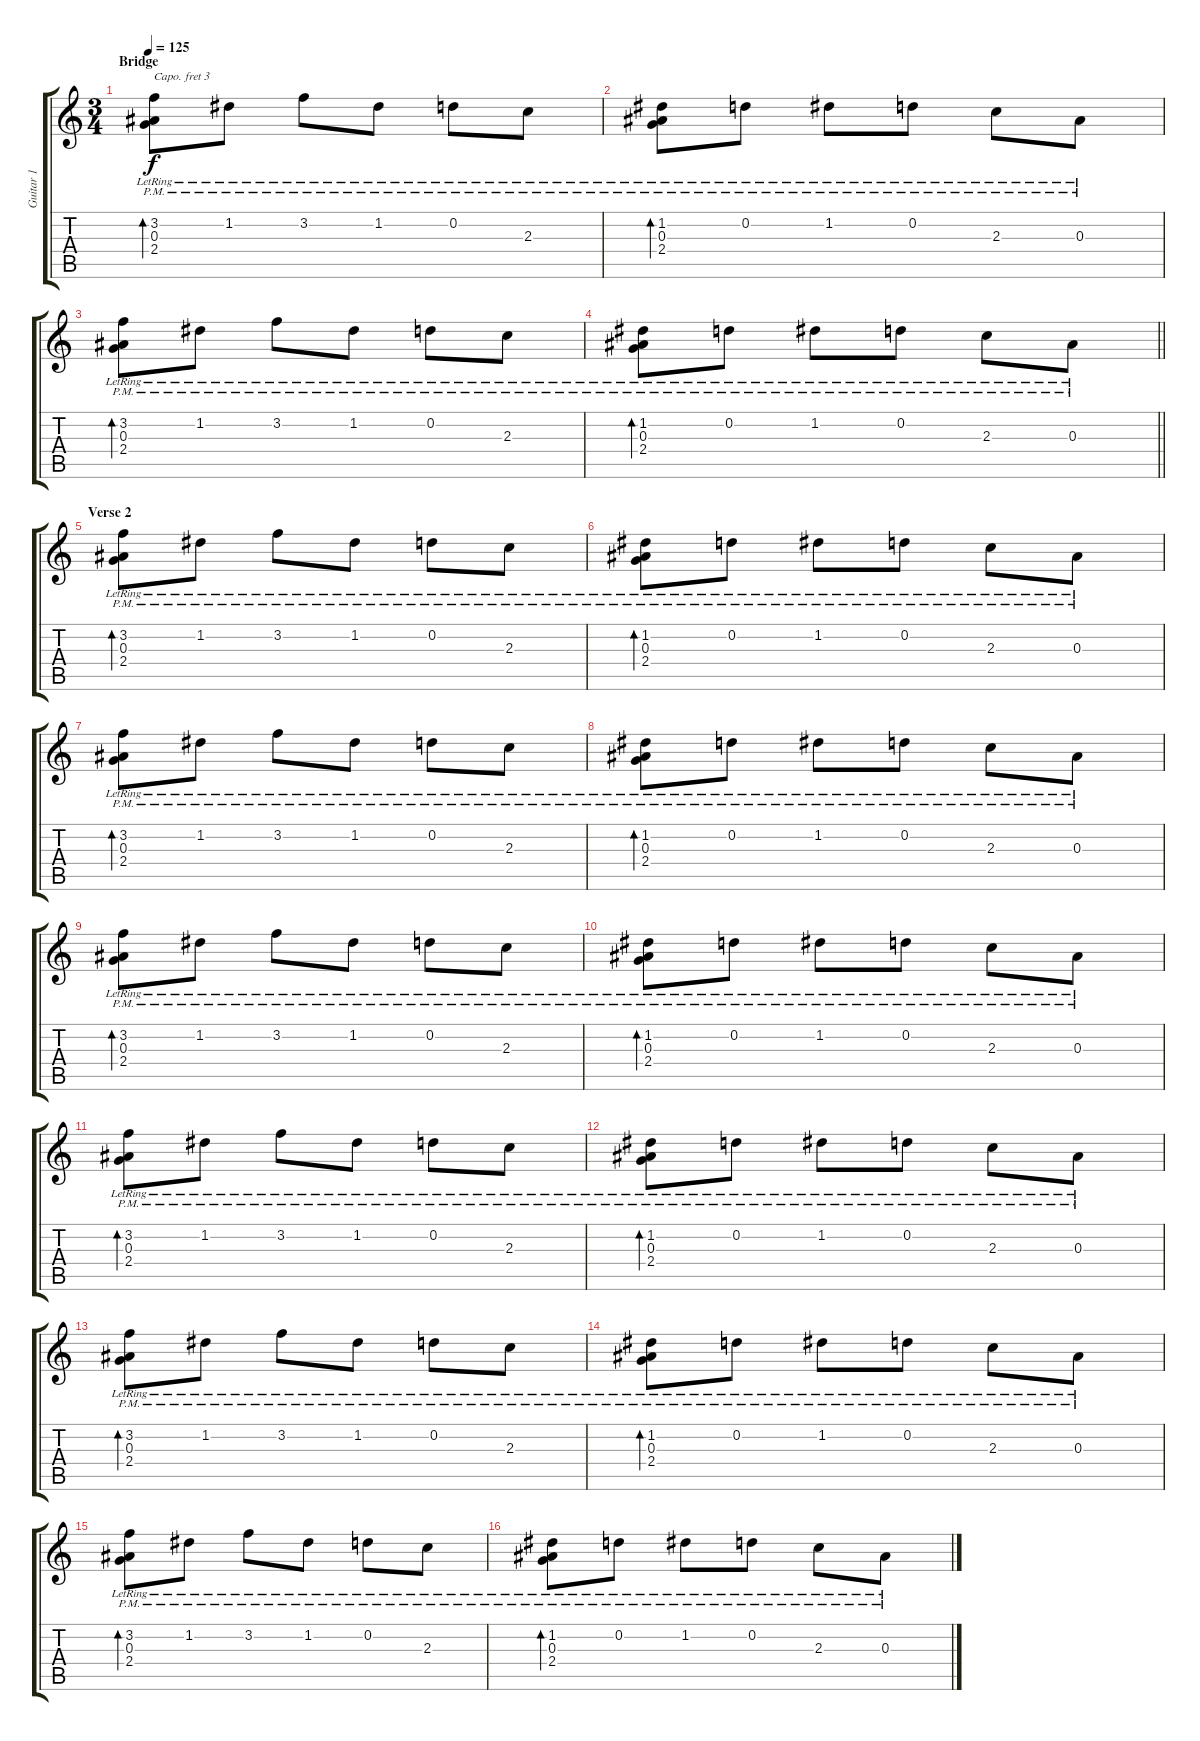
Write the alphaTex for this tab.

\track ("Guitar 1" "Guitar 1") {instrument electricguitarjazz}
\staff {score tabs}
\capo 3
\tuning (E4 B3 G3 D3 A2 E2) {hide}
\ts (3 4)
\section ("" "Bridge")
\tempo 125
\clef g2
\ks c
(3.2{pm lr} 0.3{pm lr} 2.4{pm lr}).8{bd 240 dy f instrument electricguitarjazz} 1.2{pm lr}.8 3.2{pm lr}.8 1.2{pm lr}.8 0.2{pm lr}.8 2.3{pm lr}.8 |
(1.2{pm lr} 0.3{pm lr} 2.4{pm lr}).8{bd 240} 0.2{pm lr}.8 1.2{pm lr}.8 0.2{pm lr}.8 2.3{pm lr}.8 0.3{pm lr}.8 |
(3.2{pm lr} 0.3{pm lr} 2.4{pm lr}).8{bd 240} 1.2{pm lr}.8 3.2{pm lr}.8 1.2{pm lr}.8 0.2{pm lr}.8 2.3{pm lr}.8 |
\barLineRight lightlight
(1.2{pm lr} 0.3{pm lr} 2.4{pm lr}).8{bd 240} 0.2{pm lr}.8 1.2{pm lr}.8 0.2{pm lr}.8 2.3{pm lr}.8 0.3{pm lr}.8 |
\section ("" "Verse 2")
(3.2{pm lr} 0.3{pm lr} 2.4{pm lr}).8{bd 240} 1.2{pm lr}.8 3.2{pm lr}.8 1.2{pm lr}.8 0.2{pm lr}.8 2.3{pm lr}.8 |
(1.2{pm lr} 0.3{pm lr} 2.4{pm lr}).8{bd 240} 0.2{pm lr}.8 1.2{pm lr}.8 0.2{pm lr}.8 2.3{pm lr}.8 0.3{pm lr}.8 |
(3.2{pm lr} 0.3{pm lr} 2.4{pm lr}).8{bd 240} 1.2{pm lr}.8 3.2{pm lr}.8 1.2{pm lr}.8 0.2{pm lr}.8 2.3{pm lr}.8 |
(1.2{pm lr} 0.3{pm lr} 2.4{pm lr}).8{bd 240} 0.2{pm lr}.8 1.2{pm lr}.8 0.2{pm lr}.8 2.3{pm lr}.8 0.3{pm lr}.8 |
(3.2{pm lr} 0.3{pm lr} 2.4{pm lr}).8{bd 240} 1.2{pm lr}.8 3.2{pm lr}.8 1.2{pm lr}.8 0.2{pm lr}.8 2.3{pm lr}.8 |
(1.2{pm lr} 0.3{pm lr} 2.4{pm lr}).8{bd 240} 0.2{pm lr}.8 1.2{pm lr}.8 0.2{pm lr}.8 2.3{pm lr}.8 0.3{pm lr}.8 |
(3.2{pm lr} 0.3{pm lr} 2.4{pm lr}).8{bd 240} 1.2{pm lr}.8 3.2{pm lr}.8 1.2{pm lr}.8 0.2{pm lr}.8 2.3{pm lr}.8 |
(1.2{pm lr} 0.3{pm lr} 2.4{pm lr}).8{bd 240} 0.2{pm lr}.8 1.2{pm lr}.8 0.2{pm lr}.8 2.3{pm lr}.8 0.3{pm lr}.8 |
(3.2{pm lr} 0.3{pm lr} 2.4{pm lr}).8{bd 240} 1.2{pm lr}.8 3.2{pm lr}.8 1.2{pm lr}.8 0.2{pm lr}.8 2.3{pm lr}.8 |
(1.2{pm lr} 0.3{pm lr} 2.4{pm lr}).8{bd 240} 0.2{pm lr}.8 1.2{pm lr}.8 0.2{pm lr}.8 2.3{pm lr}.8 0.3{pm lr}.8 |
(3.2{pm lr} 0.3{pm lr} 2.4{pm lr}).8{bd 240} 1.2{pm lr}.8 3.2{pm lr}.8 1.2{pm lr}.8 0.2{pm lr}.8 2.3{pm lr}.8 |
(1.2{pm lr} 0.3{pm lr} 2.4{pm lr}).8{bd 240} 0.2{pm lr}.8 1.2{pm lr}.8 0.2{pm lr}.8 2.3{pm lr}.8 0.3{pm lr}.8
